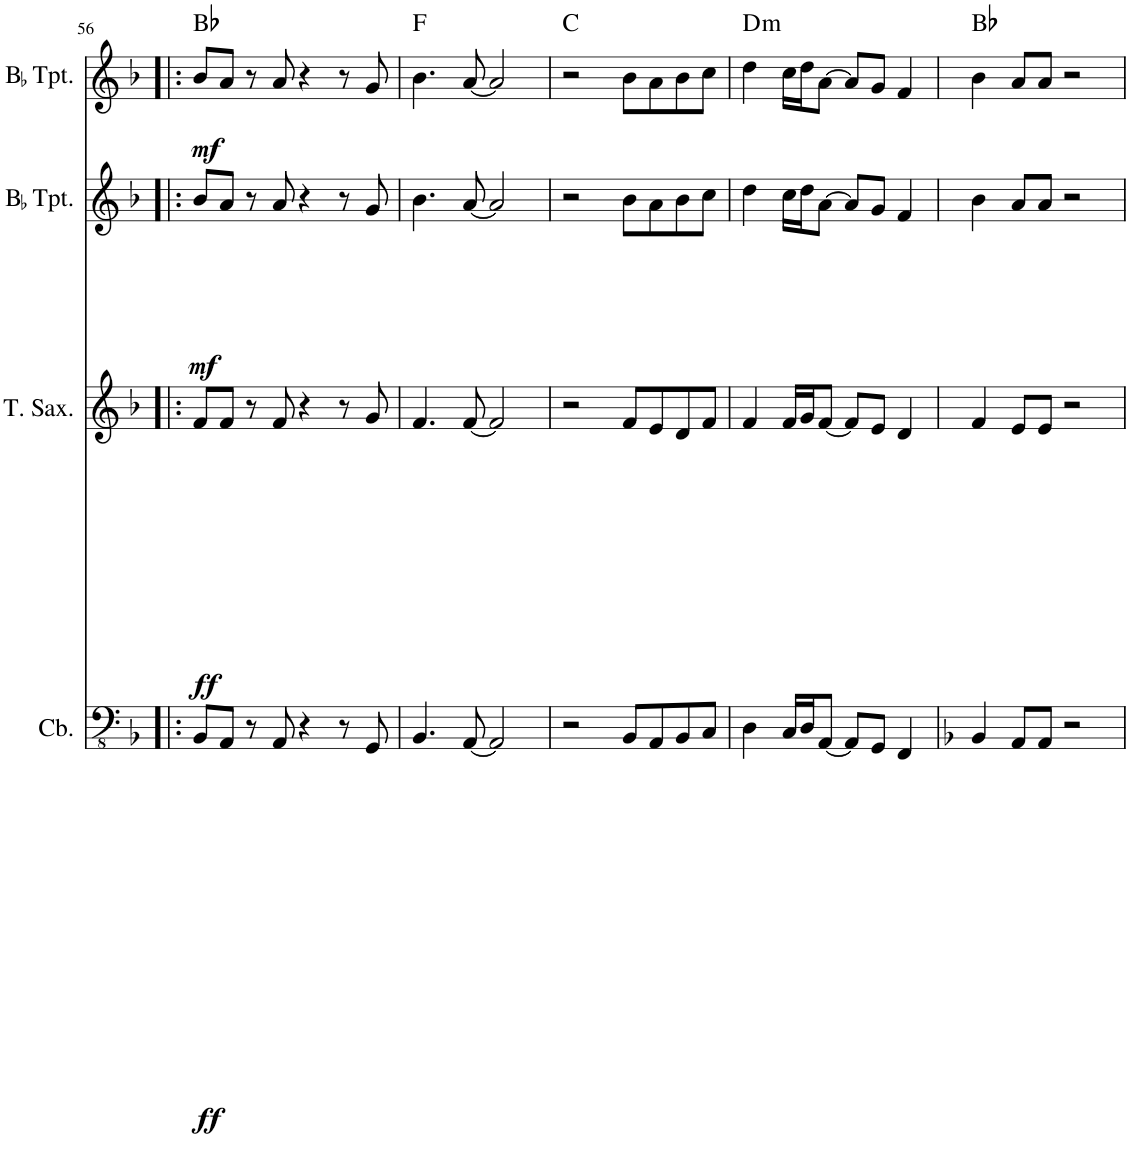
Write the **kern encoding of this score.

**kern	**dynam	**kern	**dynam	**kern	**dynam	**kern	**dynam	**harte
*part4	*part4	*part3	*part3	*part2	*part2	*part1	*part1	*part1
*staff4	*staff4	*staff3	*staff3	*staff2	*staff2	*staff1	*staff1	*
*I"Double Bass	*	*I"Tenor Saxophone	*	*I"BaccidentalFlat Trumpet	*	*I"BaccidentalFlat Trumpet	*	*
*	*	*I'T. Sax.	*	*I'BaccidentalFlat Tpt.	*	*I'BaccidentalFlat Tpt.	*	*
!!LO:PB:g=z
*clefFv4	*	*clefG2	*	*clefG2	*	*clefG2	*	*
*Trd7c12	*	*Trd8c14	*	*Trd1c2	*	*Trd1c2	*	*
*k[b-]	*	*k[b-]	*	*k[b-]	*	*k[b-]	*	*
*M4/4	*	*M4/4	*	*M4/4	*	*M4/4	*	*
=56!|:	=56!|:	=56!|:	=56!|:	=56!|:	=56!|:	=56!|:	=56!|:	=56!|:
!	!LO:DY:b	!	!LO:DY:b	!	!LO:DY:b	!	!LO:DY:b	!
8BBB-/L	ff	8f/L	ff	8b-/L	mf	8b-/L	mf	Bb:maj
8AAA/J	.	8f/J	.	8a/J	.	8a/J	.	.
8r	.	8r	.	8r	.	8r	.	.
8AAA/	.	8f/	.	8a/	.	8a/	.	.
4r	.	4r	.	4r	.	4r	.	.
8r	.	8r	.	8r	.	8r	.	.
8GGG/	.	8g/	.	8g/	.	8g/	.	.
=57	=57	=57	=57	=57	=57	=57	=57	=57
4.BBB-/	.	4.f/	.	4.b-\	.	4.b-\	.	F:maj
[8AAA/	.	[8f/	.	[8a/	.	[8a/	.	.
2AAA/]	.	2f/]	.	2a/]	.	2a/]	.	.
=58	=58	=58	=58	=58	=58	=58	=58	=58
2r	.	2r	.	2r	.	2r	.	C:maj
8BBB-/L	.	8f/L	.	8b-\L	.	8b-\L	.	.
8AAA/	.	8e/	.	8a\	.	8a\	.	.
8BBB-/	.	8d/	.	8b-\	.	8b-\	.	.
8CC/J	.	8f/J	.	8cc\J	.	8cc\J	.	.
=59	=59	=59	=59	=59	=59	=59	=59	=59
!	!	!	!	!	!	!	!	!LO:H:kt=m
4DD\	.	4f/	.	4dd\	.	4dd\	.	D:min
16CC/LL	.	16f/LL	.	16cc\LL	.	16cc\LL	.	.
16DD/J	.	16g/J	.	16dd\J	.	16dd\J	.	.
[8AAA/J	.	[8f/J	.	[8a\J	.	[8a\J	.	.
8AAA/L]	.	8f/L]	.	8a/L]	.	8a/L]	.	.
8GGG/J	.	8e/J	.	8g/J	.	8g/J	.	.
4FFF/	.	4d/	.	4f/	.	4f/	.	.
=60	=60	=60	=60	=60	=60	=60	=60	=60
*k[b-]	*	*	*	*	*	*	*	*
4BBB-/	.	4f/	.	4b-\	.	4b-\	.	Bb:maj
8AAA/L	.	8e/L	.	8a/L	.	8a/L	.	.
8AAA/J	.	8e/J	.	8a/J	.	8a/J	.	.
2r	.	2r	.	2r	.	2r	.	.
=	=	=	=	=	=	=	=	=
*-	*-	*-	*-	*-	*-	*-	*-	*-
